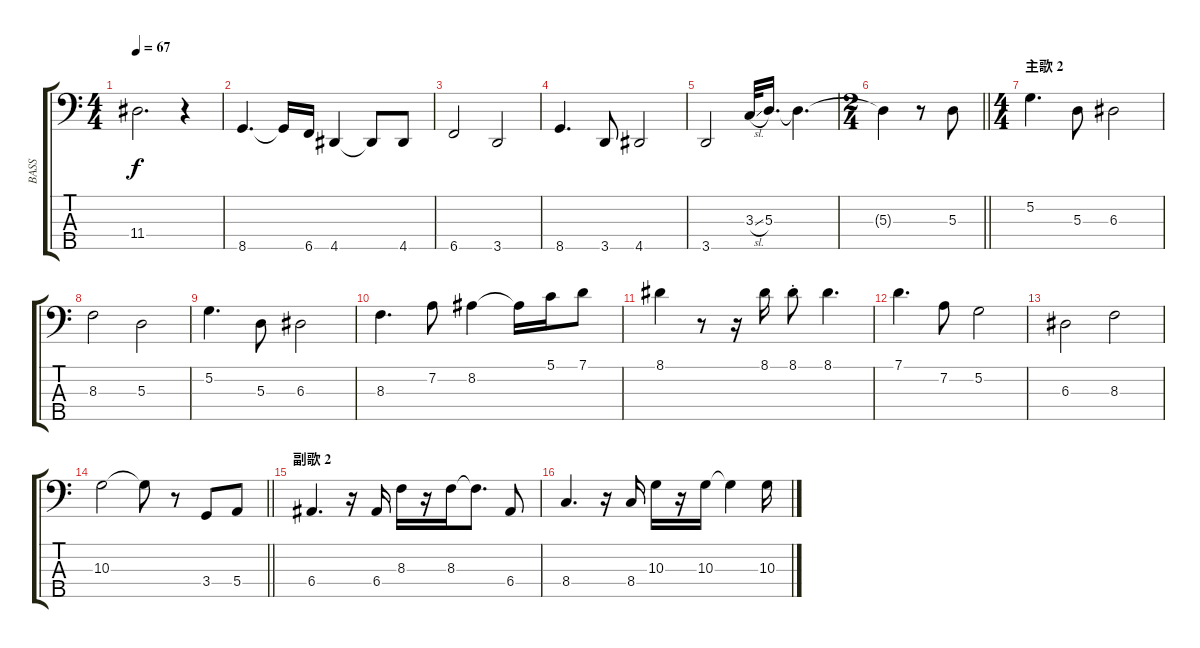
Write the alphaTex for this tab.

\track ("BASS" "BASS") {instrument synthbass2}
\staff {score tabs}
\tuning (G2 D2 A1 E1 B0) {hide}
\ts (4 4)
\tempo 67
\clef f4
\ks c
11.4.2{d dy f} r.4 |
8.5.4{d} 8.5{t}.16 6.5.16 4.5.4 4.5{t}.8 4.5.8 |
6.5.2 3.5.2 |
8.5.4{d} 3.5.8 4.5.2 |
3.5.2 3.3{sl}.32 5.3.16{d volume 7} 5.3{t}.4{d} |
\ts (2 4)
\barLineRight lightlight
5.3{t}.4 r.8 5.3.8{volume 14} |
\ts (4 4)
\section ("" "主歌 2")
5.2.4{d volume 12 instrument electricbassfinger} 5.3.8 6.3.2 |
8.3.2 5.3.2 |
5.2.4{d} 5.3.8 6.3.2 |
8.3.4{d} 7.2.8 8.2.4 8.2{t}.16 5.1.16 7.1.8 |
8.1.4 r.8 r.16 8.1.16 8.1{st}.8 8.1.4{d} |
7.1.4{d} 7.2.8 5.2.2 |
6.3.2 8.3.2 |
\barLineRight lightlight
10.3.2 10.3{t}.8 r.8 3.4.8 5.4.8 |
\section ("" "副歌 2")
6.4.4{d} r.16 6.4.16 8.3.16 r.16 8.3.16 8.3{t}.8{d} 6.4.8 |
8.4.4{d} r.16 8.4.16 10.3.16 r.16 10.3.16 10.3{t}.4 10.3.16
